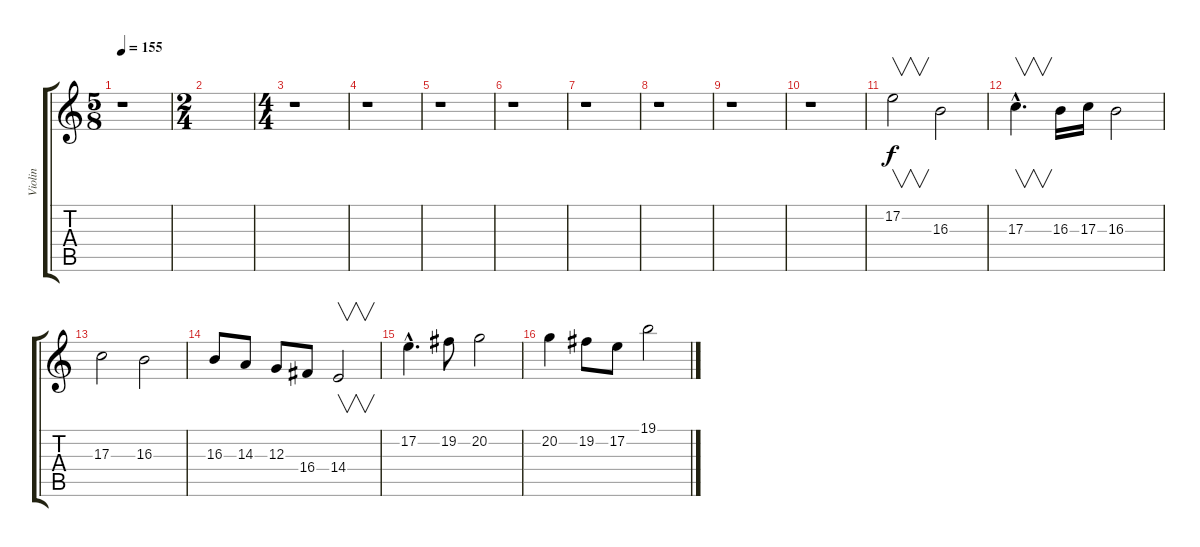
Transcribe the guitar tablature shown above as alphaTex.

\track ("Violin" "Violin") {instrument violin}
\staff {score tabs}
\tuning (E4 B3 G3 D3 A2 E2) {hide}
\ts (5 8)
\tempo 155
\clef g2
\ks c
r.1{dy f} |
\ts (2 4)
|
\ts (4 4)
r.1 |
r.1 |
r.1 |
r.1 |
r.1 |
r.1 |
r.1 |
r.1 |
17.2.2{v} 16.3.2 |
17.3{hac}.4{v d} 16.3.16 17.3.16 16.3.2 |
17.3.2 16.3.2 |
16.3.8 14.3.8 12.3.8 16.4.8 14.4.2{v} |
17.2{hac}.4{d} 19.2.8 20.2.2 |
20.2.4 19.2.8 17.2.8 19.1.2
